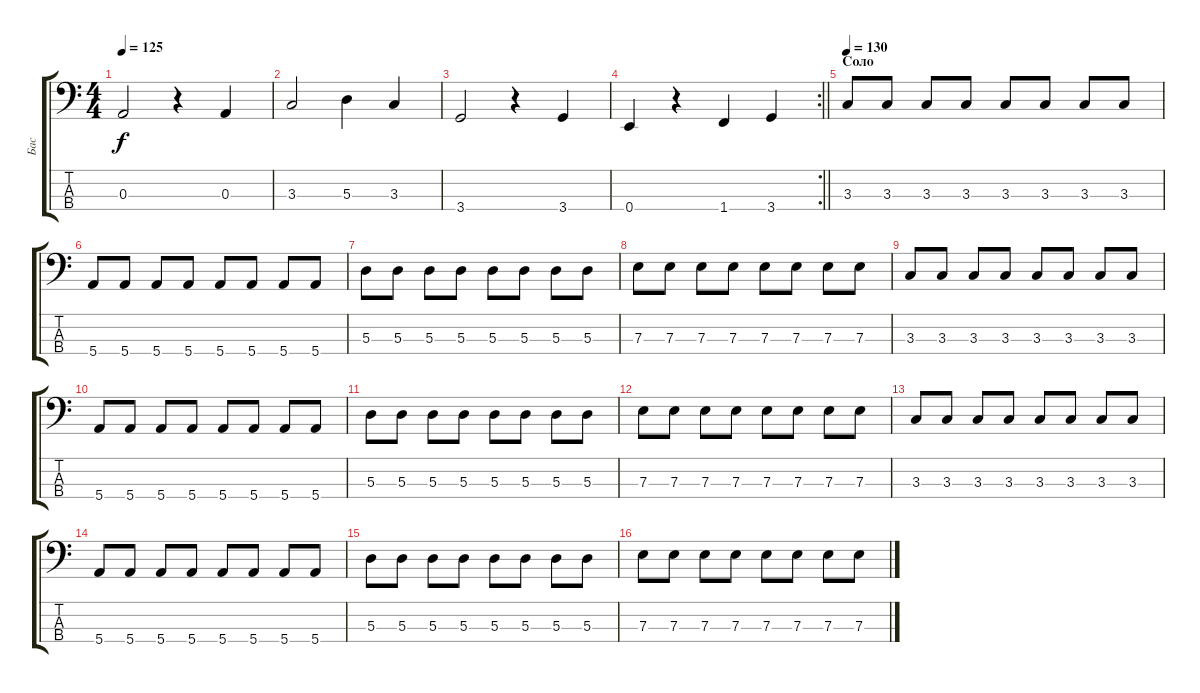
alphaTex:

\track ("Бас" "Бас") {instrument slapbass1}
\staff {score tabs}
\tuning (G2 D2 A1 E1) {hide}
\ts (4 4)
\tempo 125
\clef f4
\ks c
0.3.2{dy f} r.4 0.3.4 |
3.3.2 5.3.4 3.3.4 |
3.4.2 r.4 3.4.4 |
\rc 2
\barLineRight lightlight
0.4.4 r.4 1.4.4 3.4.4 |
\section ("" "Соло")
\tempo 130
3.3.8{volume 12} 3.3.8 3.3.8 3.3.8 3.3.8 3.3.8 3.3.8 3.3.8 |
5.4.8 5.4.8 5.4.8 5.4.8 5.4.8 5.4.8 5.4.8 5.4.8 |
5.3.8 5.3.8 5.3.8 5.3.8 5.3.8 5.3.8 5.3.8 5.3.8 |
7.3.8 7.3.8 7.3.8 7.3.8 7.3.8 7.3.8 7.3.8 7.3.8 |
3.3.8 3.3.8 3.3.8 3.3.8 3.3.8 3.3.8 3.3.8 3.3.8 |
5.4.8 5.4.8 5.4.8 5.4.8 5.4.8 5.4.8 5.4.8 5.4.8 |
5.3.8 5.3.8 5.3.8 5.3.8 5.3.8 5.3.8 5.3.8 5.3.8 |
7.3.8 7.3.8 7.3.8 7.3.8 7.3.8 7.3.8 7.3.8 7.3.8 |
3.3.8 3.3.8 3.3.8 3.3.8 3.3.8 3.3.8 3.3.8 3.3.8 |
5.4.8 5.4.8 5.4.8 5.4.8 5.4.8 5.4.8 5.4.8 5.4.8 |
5.3.8 5.3.8 5.3.8 5.3.8 5.3.8 5.3.8 5.3.8 5.3.8 |
7.3.8 7.3.8 7.3.8 7.3.8 7.3.8 7.3.8 7.3.8 7.3.8
